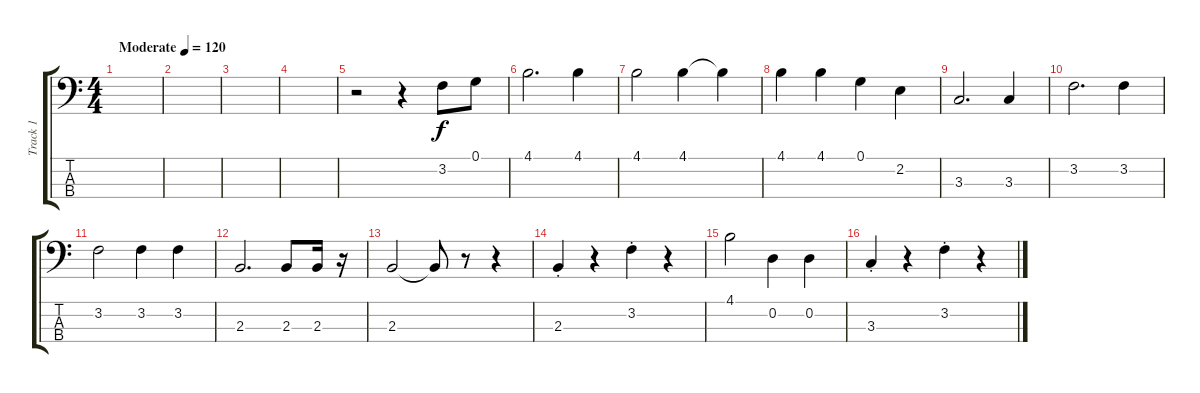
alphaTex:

\track ("Track 1" "Track 1") {instrument electricbassfinger}
\staff {score tabs}
\tuning (G2 D2 A1 E1) {hide}
\ts (4 4)
\tempo (120 "Moderate")
\clef f4
\ks c
|
|
|
|
r.2 r.4 3.2.8 0.1.8 |
4.1.2{d} 4.1.4 |
4.1.2 4.1.4 4.1{t}.4 |
4.1.4 4.1.4 0.1.4 2.2.4 |
3.3.2{d} 3.3.4 |
3.2.2{d} 3.2.4 |
3.2.2 3.2.4 3.2.4 |
2.3.2{d} 2.3.8 2.3.16 r.16 |
2.3.2 2.3{t}.8 r.8 r.4 |
2.3{st}.4 r.4 3.2{st}.4 r.4 |
4.1.2 0.2.4 0.2.4 |
3.3{st}.4 r.4 3.2{st}.4 r.4
